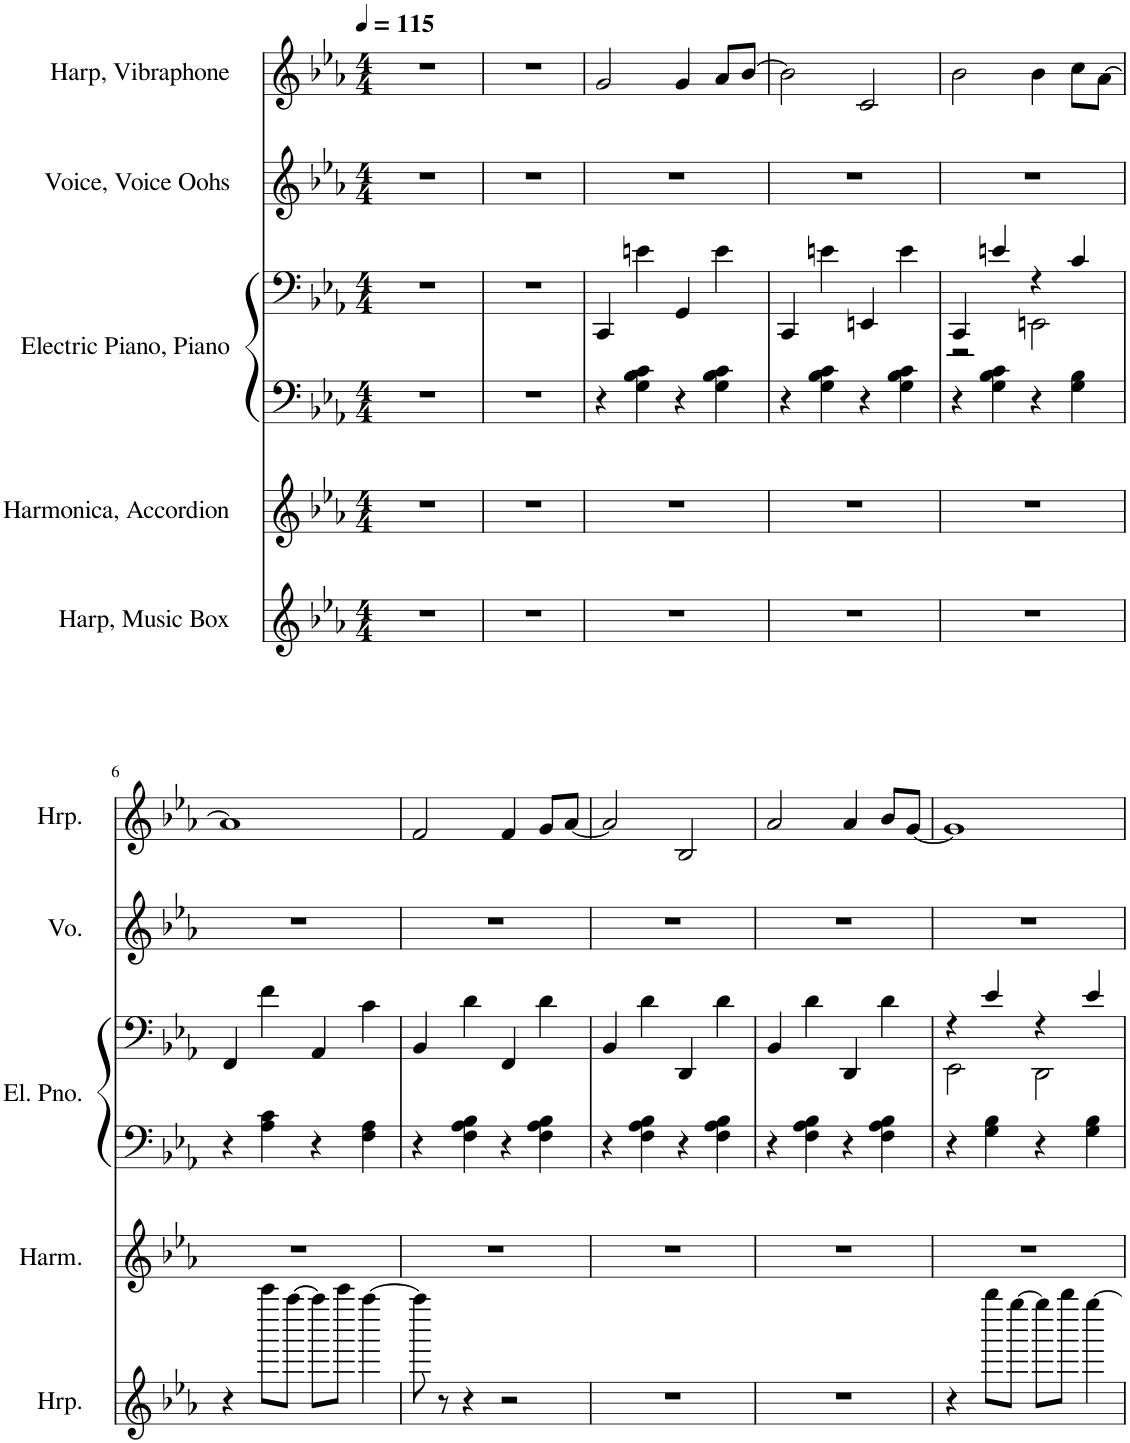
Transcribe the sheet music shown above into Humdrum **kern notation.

**kern	**kern	**kern	**kern	**kern	**kern
*part5	*part4	*part3	*part3	*part2	*part1
*staff6	*staff5	*staff4	*staff3	*staff2	*staff1
*I"Harp, Music Box	*I"Harmonica, Accordion	*I"Electric Piano, Piano	*	*I"Voice, Voice Oohs	*I"Harp, Vibraphone
*I'Hrp.	*I'Harm.	*I'El. Pno.	*	*I'Vo.	*I'Hrp.
*clefG2	*clefG2	*clefF4	*clefF4	*clefG2	*clefG2
*k[b-e-a-]	*k[b-e-a-]	*k[b-e-a-]	*k[b-e-a-]	*k[b-e-a-]	*k[b-e-a-]
*M4/4	*M4/4	*M4/4	*M4/4	*M4/4	*M4/4
*MM115	*MM115	*MM115	*MM115	*MM115	*MM115
=1	=1	=1	=1	=1	=1
1r	1r	1r	1r	1r	1r
=2	=2	=2	=2	=2	=2
1r	1r	1r	1r	1r	1r
=3	=3	=3	=3	=3	=3
1r	1r	4r	4CC/	1r	2g/
.	.	4G\ 4B-\ 4c\	4en\	.	.
.	.	4r	4GG/	.	4g/
.	.	4G\ 4B-\ 4c\	4e\	.	8a-/L
.	.	.	.	.	[8b-/J
=4	=4	=4	=4	=4	=4
1r	1r	4r	4CC/	1r	2b-\]
.	.	4G\ 4B-\ 4c\	4en\	.	.
.	.	4r	4EEn/	.	2c/
.	.	4G\ 4B-\ 4c\	4e\	.	.
=5	=5	=5	=5	=5	=5
*	*	*	*^	*	*
1r	1r	4r	4CC/	2r	1r	2b-\
.	.	4G\ 4B-\ 4c\	4en/	.	.	.
.	.	4r	4r	2EEn\	.	4b-\
.	.	4G\ 4B-\	4c/	.	.	8cc\L
.	.	.	.	.	.	[8a-\J
*	*	*	*v	*v	*	*
!!LO:LB:g=z
=6	=6	=6	=6	=6	=6
4r	1r	4r	4FF/	1r	1a-]
8ccccc\L	.	4A-\ 4c\	4f\	.	.
[8aaaa-\J	.	.	.	.	.
8aaaa-\L]	.	4r	4AA-/	.	.
8ccccc\J	.	.	.	.	.
[4aaaa-\	.	4F\ 4A-\	4c\	.	.
=7	=7	=7	=7	=7	=7
8aaaa-\]	1r	4r	4BB-/	1r	2f/
8r	.	.	.	.	.
4r	.	4F\ 4A-\ 4B-\	4d\	.	.
2r	.	4r	4FF/	.	4f/
.	.	4F\ 4A-\ 4B-\	4d\	.	8g/L
.	.	.	.	.	[8a-/J
=8	=8	=8	=8	=8	=8
1r	1r	4r	4BB-/	1r	2a-/]
.	.	4F\ 4A-\ 4B-\	4d\	.	.
.	.	4r	4DD/	.	2B-/
.	.	4F\ 4A-\ 4B-\	4d\	.	.
=9	=9	=9	=9	=9	=9
1r	1r	4r	4BB-/	1r	2a-/
.	.	4F\ 4A-\ 4B-\	4d\	.	.
.	.	4r	4DD/	.	4a-/
.	.	4F\ 4A-\ 4B-\	4d\	.	8b-/L
.	.	.	.	.	[8g/J
=10	=10	=10	=10	=10	=10
*	*	*	*^	*	*
4r	1r	4r	4r	2EE-\	1r	1g]
8bbbb-\L	.	4G\ 4B-\	4e-/	.	.	.
[8gggg\J	.	.	.	.	.	.
8gggg\L]	.	4r	4r	2DD\	.	.
8bbbb-\J	.	.	.	.	.	.
[4gggg\	.	4G\ 4B-\	4e-/	.	.	.
*	*	*	*v	*v	*	*
=	=	=	=	=	=
*-	*-	*-	*-	*-	*-
